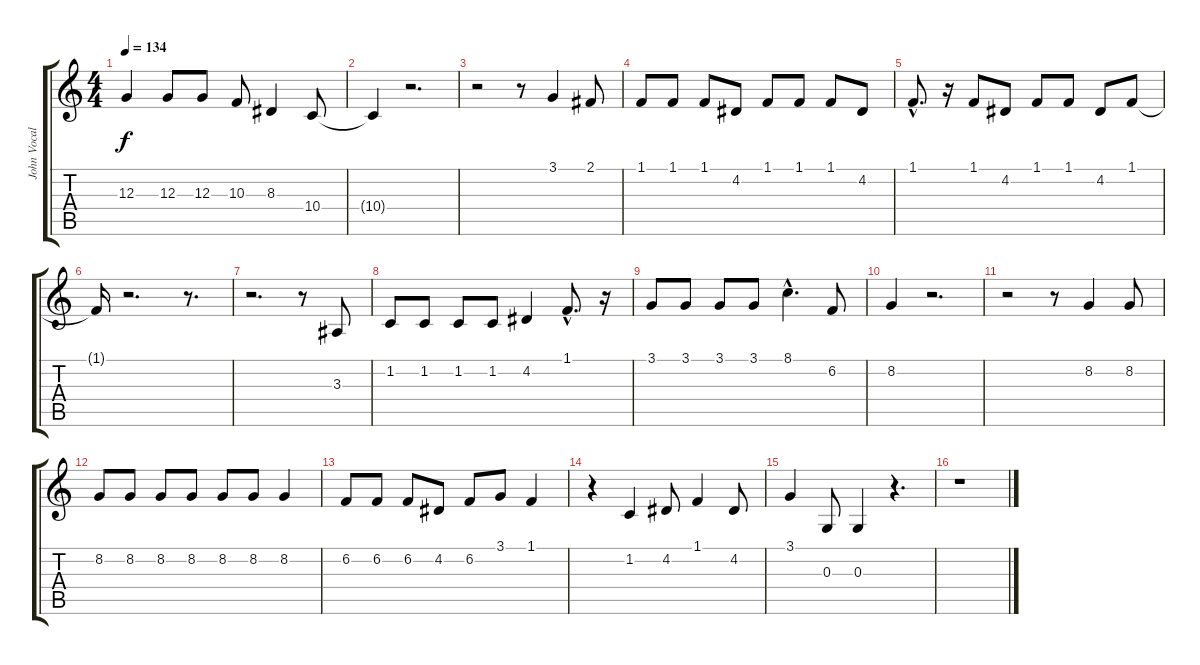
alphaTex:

\track ("John Vocal" "John Vocal") {instrument oboe}
\staff {score tabs}
\tuning (E4 B3 G3 D3 A2 E2) {hide}
\ts (4 4)
\tempo 134
\clef g2
\ks c
12.3.4{dy f} 12.3.8 12.3.8 10.3.8 8.3.4 10.4.8 |
10.4{t}.4 r.2{d} |
r.2 r.8 3.1.4 2.1.8 |
1.1.8 1.1.8 1.1.8 4.2.8 1.1.8 1.1.8 1.1.8 4.2.8 |
1.1{hac}.8{d} r.16 1.1.8 4.2.8 1.1.8 1.1.8 4.2.8 1.1.8 |
1.1{t}.16 r.2{d} r.8{d} |
r.2{d} r.8 3.3.8 |
1.2.8 1.2.8 1.2.8 1.2.8 4.2.4 1.1{hac}.8{d} r.16 |
3.1.8 3.1.8 3.1.8 3.1.8 8.1{hac}.4{d} 6.2.8 |
8.2.4 r.2{d} |
r.2 r.8 8.2.4 8.2.8 |
8.2.8 8.2.8 8.2.8 8.2.8 8.2.8 8.2.8 8.2.4 |
6.2.8 6.2.8 6.2.8 4.2.8 6.2.8 3.1.8 1.1.4 |
r.4 1.2.4 4.2.8 1.1.4 4.2.8 |
3.1.4 0.3.8 0.3.4 r.4{d} |
r.1
